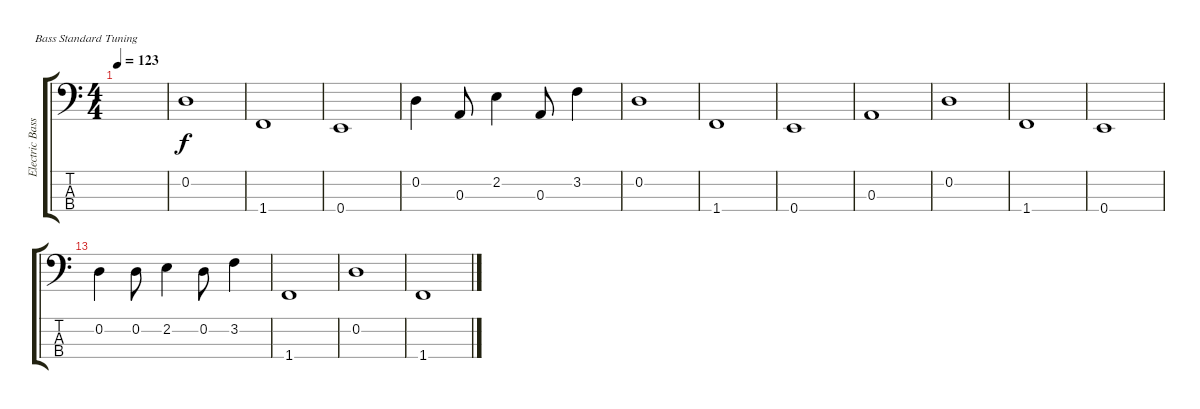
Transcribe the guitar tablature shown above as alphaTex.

\defaultSystemsLayout 4
\bracketExtendMode groupsimilarinstruments
\multiTrackTrackNamePolicy hidden
\firstSystemTrackNameMode fullname
\otherSystemsTrackNameMode fullname
\otherSystemsTrackNameOrientation horizontal
\defaultBarNumberDisplay FirstOfSystem
\track ("Electric Bass" "E-Bass") {instrument electricbassfinger}
\staff {score tabs}
\tuning (G2 D2 A1 E1)
\ts (4 4)
\ac
\tempo 123
\clef f4
\ks c
|
0.2.1 |
1.4.1 |
0.4.1 |
0.2.4 0.3.8 2.2.4 0.3.8 3.2.4 |
0.2.1 |
1.4.1 |
0.4.1 |
0.3.1 |
0.2.1 |
1.4.1 |
0.4.1 |
0.2.4 0.2.8 2.2.4 0.2.8 3.2.4 |
1.4.1 |
0.2.1 |
1.4.1
